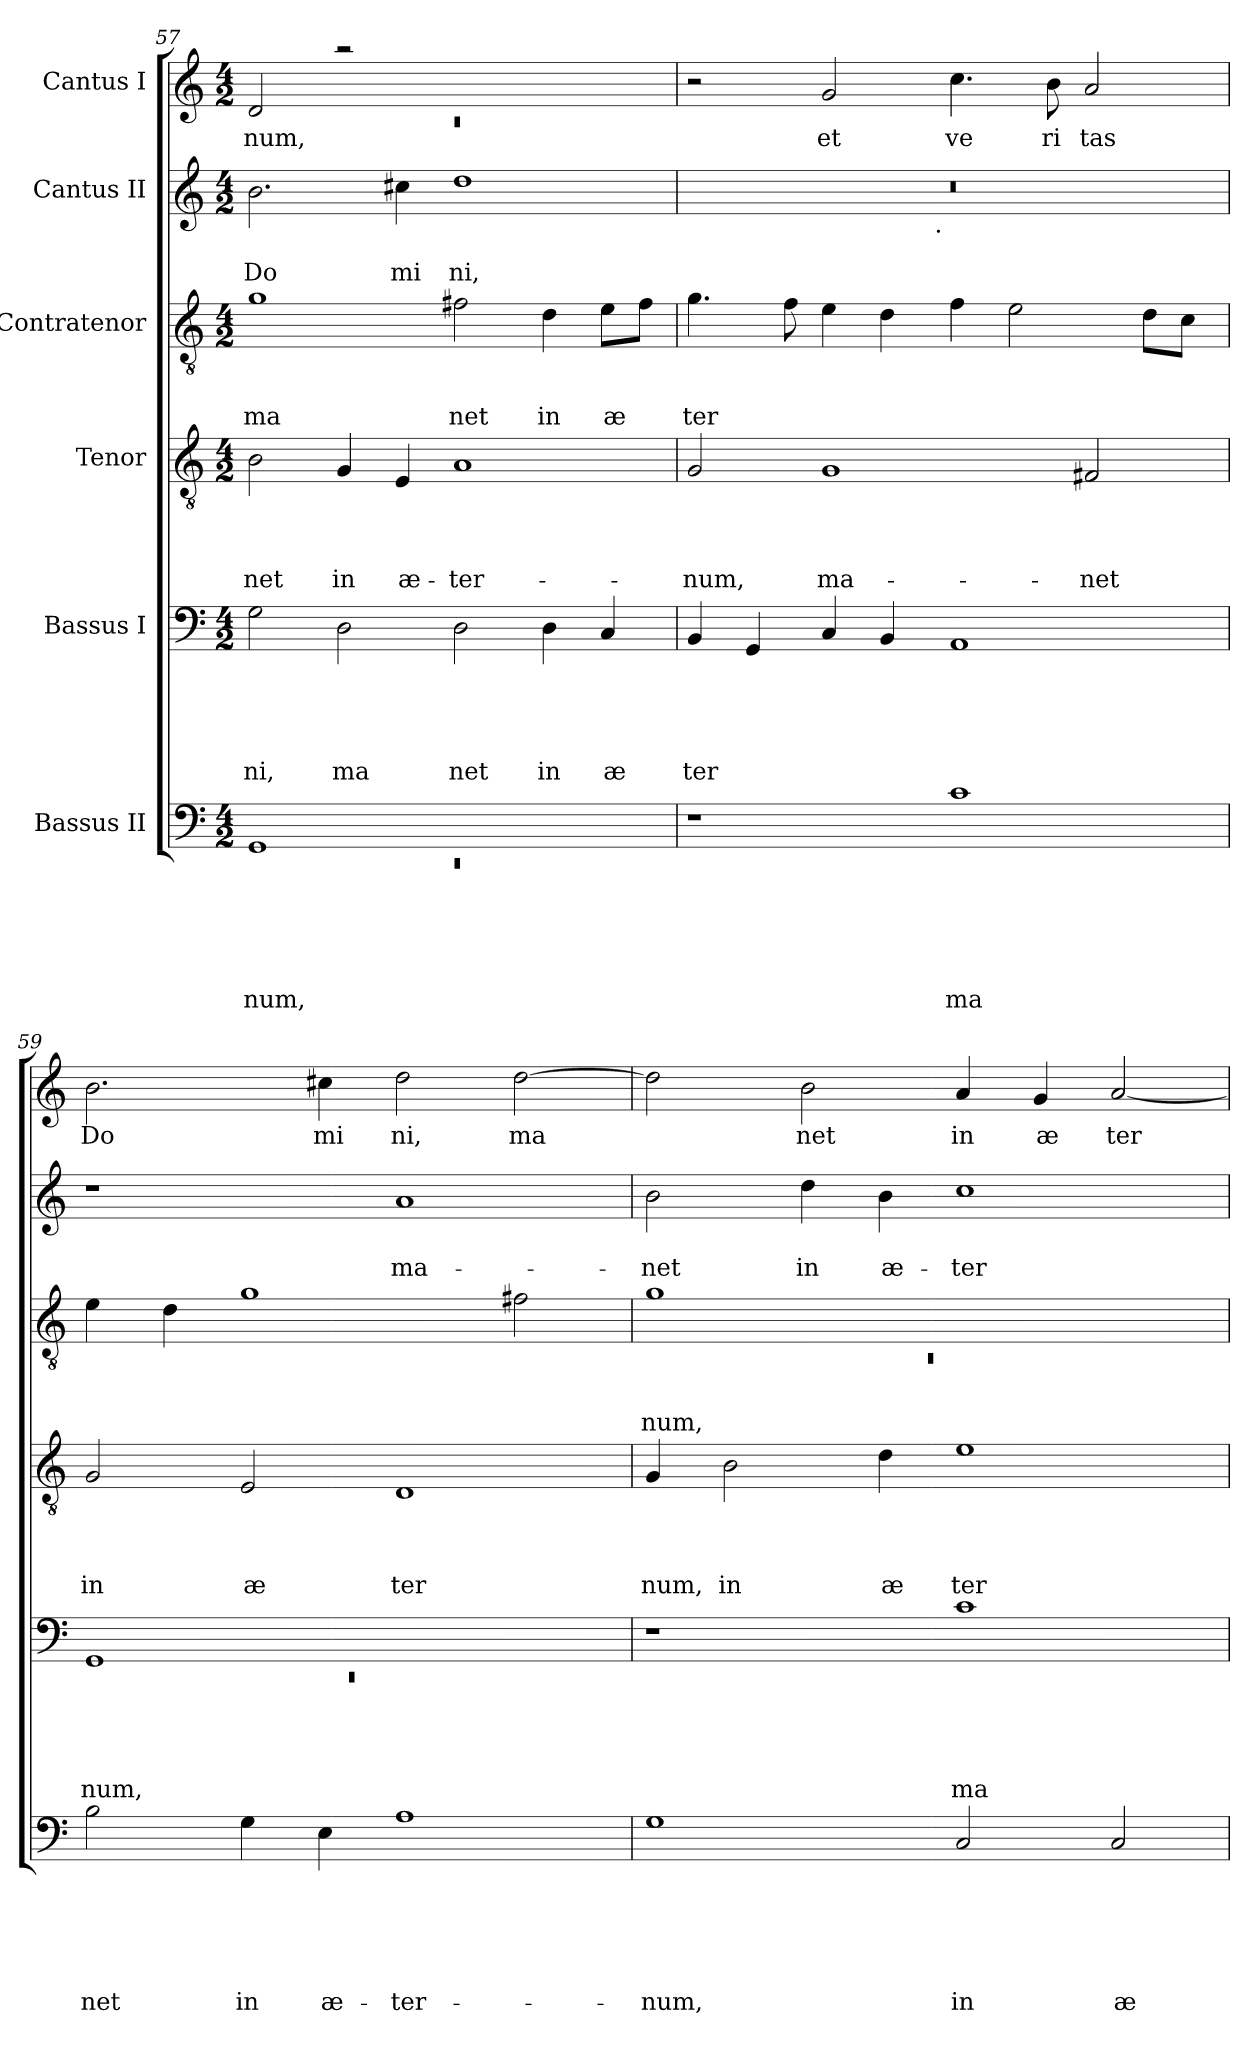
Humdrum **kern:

**kern	**text	**text	**text	**text	**text	**text	**kern	**text	**text	**text	**text	**text	**kern	**text	**text	**text	**text	**kern	**text	**text	**text	**kern	**text	**text	**kern	**text
*part6	*part6	*part6	*part6	*part6	*part6	*part6	*part5	*part5	*part5	*part5	*part5	*part5	*part4	*part4	*part4	*part4	*part4	*part3	*part3	*part3	*part3	*part2	*part2	*part2	*part1	*part1
*staff6	*staff6	*staff6	*staff6	*staff6	*staff6	*staff6	*staff5	*staff5	*staff5	*staff5	*staff5	*staff5	*staff4	*staff4	*staff4	*staff4	*staff4	*staff3	*staff3	*staff3	*staff3	*staff2	*staff2	*staff2	*staff1	*staff1
*I"Bassus II	*	*	*	*	*	*	*I"Bassus I	*	*	*	*	*	*I"Tenor	*	*	*	*	*I"Contratenor	*	*	*	*I"Cantus II	*	*	*I"Cantus I	*
*clefF4	*	*	*	*	*	*	*clefF4	*	*	*	*	*	*clefGv2	*	*	*	*	*clefGv2	*	*	*	*clefG2	*	*	*clefG2	*
*k[]	*	*	*	*	*	*	*k[]	*	*	*	*	*	*k[]	*	*	*	*	*k[]	*	*	*	*k[]	*	*	*k[]	*
*C:	*	*	*	*	*	*	*C:	*	*	*	*	*	*C:	*	*	*	*	*C:	*	*	*	*C:	*	*	*C:	*
*M4/2	*	*	*	*	*	*	*M4/2	*	*	*	*	*	*M4/2	*	*	*	*	*M4/2	*	*	*	*M4/2	*	*	*M4/2	*
=57	=57	=57	=57	=57	=57	=57	=57	=57	=57	=57	=57	=57	=57	=57	=57	=57	=57	=57	=57	=57	=57	=57	=57	=57	=57	=57
*^	*	*	*	*	*	*	*	*	*	*	*	*	*	*	*	*	*	*	*	*	*	*	*	*	*^	*
!	!LO:N:vis=1	!	!	!	!	!	!LO:LY:b	!	!	!	!	!	!LO:LY:b	!	!	!	!	!LO:LY:b	!	!	!	!LO:LY:b	!	!	!LO:LY:b	!	!LO:N:vis=1	!LO:LY:b
1GG	0rEE	.	.	.	.	.	num,	2G\	.	.	.	.	ni,	2B\	.	.	.	-net	1g	.	.	ma	2.b\	.	Do	2d/	0rc	num,
!	!	!	!	!	!	!	!	!	!	!	!	!	!LO:LY:b	!	!	!	!	!LO:LY:b	!	!	!	!	!	!	!	!	!	!
.	.	.	.	.	.	.	.	2D\	.	.	.	.	ma	4G/	.	.	.	in	.	.	.	.	.	.	.	2raa	.	.
!	!	!	!	!	!	!	!	!	!	!	!	!	!	!	!	!	!	!LO:LY:b	!	!	!	!	!	!	!LO:LY:b	!	!	!
.	.	.	.	.	.	.	.	.	.	.	.	.	.	4E/	.	.	.	æ-	.	.	.	.	4cc#X\	.	mi	.	.	.
!	!	!	!	!	!	!	!	!	!	!	!	!	!LO:LY:b	!	!	!	!	!LO:LY:b	!	!	!	!LO:LY:b	!	!	!LO:LY:b	!	!	!
1ryy	.	.	.	.	.	.	.	2D\	.	.	.	.	net	1A	.	.	.	-ter-	2f#X\	.	.	net	1dd	.	ni,	1ryy	.	.
!	!	!	!	!	!	!	!	!	!	!	!	!	!LO:LY:b	!	!	!	!	!	!	!	!	!LO:LY:b	!	!	!	!	!	!
.	.	.	.	.	.	.	.	4D\	.	.	.	.	in	.	.	.	.	.	4d\	.	.	in	.	.	.	.	.	.
!	!	!	!	!	!	!	!	!	!	!	!	!	!LO:LY:b	!	!	!	!	!	!	!	!	!LO:LY:b	!	!	!	!	!	!
.	.	.	.	.	.	.	.	4C/	.	.	.	.	æ	.	.	.	.	.	8e\L	.	.	æ	.	.	.	.	.	.
.	.	.	.	.	.	.	.	.	.	.	.	.	.	.	.	.	.	.	8f#\J	.	.	.	.	.	.	.	.	.
*v	*v	*	*	*	*	*	*	*	*	*	*	*	*	*	*	*	*	*	*	*	*	*	*	*	*	*v	*v	*
=58	=58	=58	=58	=58	=58	=58	=58	=58	=58	=58	=58	=58	=58	=58	=58	=58	=58	=58	=58	=58	=58	=58	=58	=58	=58	=58
!	!	!	!	!	!	!	!	!	!	!	!	!LO:LY:b	!	!	!	!	!LO:LY:b	!	!	!	!LO:LY:b	!	!	!	!	!
*	*	*	*	*	*	*	*	*	*	*	*	*	*	*	*	*	*	*	*	*	*	*^	*	*	*	*
1r	.	.	.	.	.	.	4BB/	.	.	.	.	ter	2G/	.	.	.	-num,	4.g\	.	.	ter	0r	2ryy	.	.	2r	.
.	.	.	.	.	.	.	4GG/	.	.	.	.	.	.	.	.	.	.	.	.	.	.	.	.	.	.	.	.
.	.	.	.	.	.	.	.	.	.	.	.	.	.	.	.	.	.	8f\	.	.	.	.	.	.	.	.	.
!	!	!	!	!	!	!	!	!	!	!	!	!	!	!	!	!	!LO:LY:b	!	!	!	!	!	!	!	!	!	!LO:LY:b
.	.	.	.	.	.	.	4C/	.	.	.	.	.	1G	.	.	.	ma-	4e\	.	.	.	.	4...ryy	.	.	2g/	et
.	.	.	.	.	.	.	4BB/	.	.	.	.	.	.	.	.	.	.	4d\	.	.	.	.	.	.	.	.	.
!	!	!	!	!	!	!	!	!	!	!	!	!	!	!	!	!	!	!	!	!	!	!	!LO:TX:b:t=.	!	!	!	!
.	.	.	.	.	.	.	.	.	.	.	.	.	.	.	.	.	.	.	.	.	.	.	1ryy	.	.	.	.
!	!	!	!	!	!	!LO:LY:b	!	!	!	!	!	!	!	!	!	!	!	!	!	!	!	!	!	!	!	!	!LO:LY:b
1c	.	.	.	.	.	ma	1AA	.	.	.	.	.	.	.	.	.	.	4f\	.	.	.	.	.	.	.	4.cc\	ve
.	.	.	.	.	.	.	.	.	.	.	.	.	.	.	.	.	.	2e\	.	.	.	.	.	.	.	.	.
!	!	!	!	!	!	!	!	!	!	!	!	!	!	!	!	!	!	!	!	!	!	!	!	!	!	!	!LO:LY:b
.	.	.	.	.	.	.	.	.	.	.	.	.	.	.	.	.	.	.	.	.	.	.	.	.	.	8b\	ri
!	!	!	!	!	!	!	!	!	!	!	!	!	!	!	!	!	!LO:LY:b	!	!	!	!	!	!	!	!	!	!LO:LY:b
.	.	.	.	.	.	.	.	.	.	.	.	.	2F#X/	.	.	.	-net	.	.	.	.	.	.	.	.	2a/	tas
.	.	.	.	.	.	.	.	.	.	.	.	.	.	.	.	.	.	8d\L	.	.	.	.	.	.	.	.	.
.	.	.	.	.	.	.	.	.	.	.	.	.	.	.	.	.	.	8c\J	.	.	.	.	.	.	.	.	.
.	.	.	.	.	.	.	.	.	.	.	.	.	.	.	.	.	.	.	.	.	.	.	32ryy	.	.	.	.
!!LO:LB:g=z
=59	=59	=59	=59	=59	=59	=59	=59	=59	=59	=59	=59	=59	=59	=59	=59	=59	=59	=59	=59	=59	=59	=59	=59	=59	=59	=59	=59
*	*	*	*	*	*	*	*^	*	*	*	*	*	*	*	*	*	*	*	*	*	*	*	*	*	*	*	*
!	!	!	!	!	!	!LO:LY:b	!	!LO:N:vis=1	!	!	!	!	!LO:LY:b	!	!	!	!	!LO:LY:b	!	!	!	!	!	!	!	!	!	!LO:LY:b
*	*	*	*	*	*	*	*	*	*	*	*	*	*	*	*	*	*	*	*	*	*	*	*v	*v	*	*	*	*
2B\	.	.	.	.	.	net	1GG	0rEE	.	.	.	.	num,	2G/	.	.	.	in	4e\	.	.	.	1r	.	.	2.b\	Do
.	.	.	.	.	.	.	.	.	.	.	.	.	.	.	.	.	.	.	4d\	.	.	.	.	.	.	.	.
!	!	!	!	!	!	!LO:LY:b	!	!	!	!	!	!	!	!	!	!	!	!LO:LY:b	!	!	!	!	!	!	!	!	!
4G\	.	.	.	.	.	in	.	.	.	.	.	.	.	2E/	.	.	.	æ	1g	.	.	.	.	.	.	.	.
!	!	!	!	!	!	!LO:LY:b	!	!	!	!	!	!	!	!	!	!	!	!	!	!	!	!	!	!	!	!	!LO:LY:b
4E\	.	.	.	.	.	æ-	.	.	.	.	.	.	.	.	.	.	.	.	.	.	.	.	.	.	.	4cc#X\	mi
!	!	!	!	!	!	!LO:LY:b	!	!	!	!	!	!	!	!	!	!	!	!LO:LY:b	!	!	!	!	!	!	!LO:LY:b	!	!LO:LY:b
1A	.	.	.	.	.	-ter-	1ryy	.	.	.	.	.	.	1D	.	.	.	ter	.	.	.	.	1a	.	ma-	2dd\	ni,
!	!	!	!	!	!	!	!	!	!	!	!	!	!	!	!	!	!	!	!	!	!	!	!	!	!	!	!LO:LY:b
.	.	.	.	.	.	.	.	.	.	.	.	.	.	.	.	.	.	.	2f#X\	.	.	.	.	.	.	[>2dd\	ma
*	*	*	*	*	*	*	*v	*v	*	*	*	*	*	*	*	*	*	*	*	*	*	*	*	*	*	*	*
=60	=60	=60	=60	=60	=60	=60	=60	=60	=60	=60	=60	=60	=60	=60	=60	=60	=60	=60	=60	=60	=60	=60	=60	=60	=60	=60
*	*	*	*	*	*	*	*	*	*	*	*	*	*	*	*	*	*	*^	*	*	*	*	*	*	*	*
!	!	!	!	!	!	!LO:LY:b	!	!	!	!	!	!	!	!	!	!	!LO:LY:b	!	!LO:N:vis=1	!	!	!LO:LY:b	!	!	!LO:LY:b	!	!
1G	.	.	.	.	.	-num,	1r	.	.	.	.	.	4G/	.	.	.	num,	1g	0rC	.	.	num,	2b\	.	-net	2dd\]	.
!	!	!	!	!	!	!	!	!	!	!	!	!	!	!	!	!	!LO:LY:b	!	!	!	!	!	!	!	!	!	!
.	.	.	.	.	.	.	.	.	.	.	.	.	2B\	.	.	.	in	.	.	.	.	.	.	.	.	.	.
!	!	!	!	!	!	!	!	!	!	!	!	!	!	!	!	!	!	!	!	!	!	!	!	!	!LO:LY:b	!	!LO:LY:b
.	.	.	.	.	.	.	.	.	.	.	.	.	.	.	.	.	.	.	.	.	.	.	4dd\	.	in	2b\	net
!	!	!	!	!	!	!	!	!	!	!	!	!	!	!	!	!	!LO:LY:b	!	!	!	!	!	!	!	!LO:LY:b	!	!
.	.	.	.	.	.	.	.	.	.	.	.	.	4d\	.	.	.	æ	.	.	.	.	.	4b\	.	æ-	.	.
!	!	!	!	!	!	!LO:LY:b	!	!	!	!	!	!LO:LY:b	!	!	!	!	!LO:LY:b	!	!	!	!	!	!	!	!LO:LY:b	!	!LO:LY:b
2C/	.	.	.	.	.	in	1c	.	.	.	.	ma	1e	.	.	.	ter	1ryy	.	.	.	.	1cc	.	-ter-	4a/	in
!	!	!	!	!	!	!	!	!	!	!	!	!	!	!	!	!	!	!	!	!	!	!	!	!	!	!	!LO:LY:b
.	.	.	.	.	.	.	.	.	.	.	.	.	.	.	.	.	.	.	.	.	.	.	.	.	.	4g/	æ
!	!	!	!	!	!	!LO:LY:b	!	!	!	!	!	!	!	!	!	!	!	!	!	!	!	!	!	!	!	!	!LO:LY:b
2C/	.	.	.	.	.	æ-	.	.	.	.	.	.	.	.	.	.	.	.	.	.	.	.	.	.	.	[<2a/	ter
*	*	*	*	*	*	*	*	*	*	*	*	*	*	*	*	*	*	*v	*v	*	*	*	*	*	*	*	*
=	=	=	=	=	=	=	=	=	=	=	=	=	=	=	=	=	=	=	=	=	=	=	=	=	=	=
*-	*-	*-	*-	*-	*-	*-	*-	*-	*-	*-	*-	*-	*-	*-	*-	*-	*-	*-	*-	*-	*-	*-	*-	*-	*-	*-
